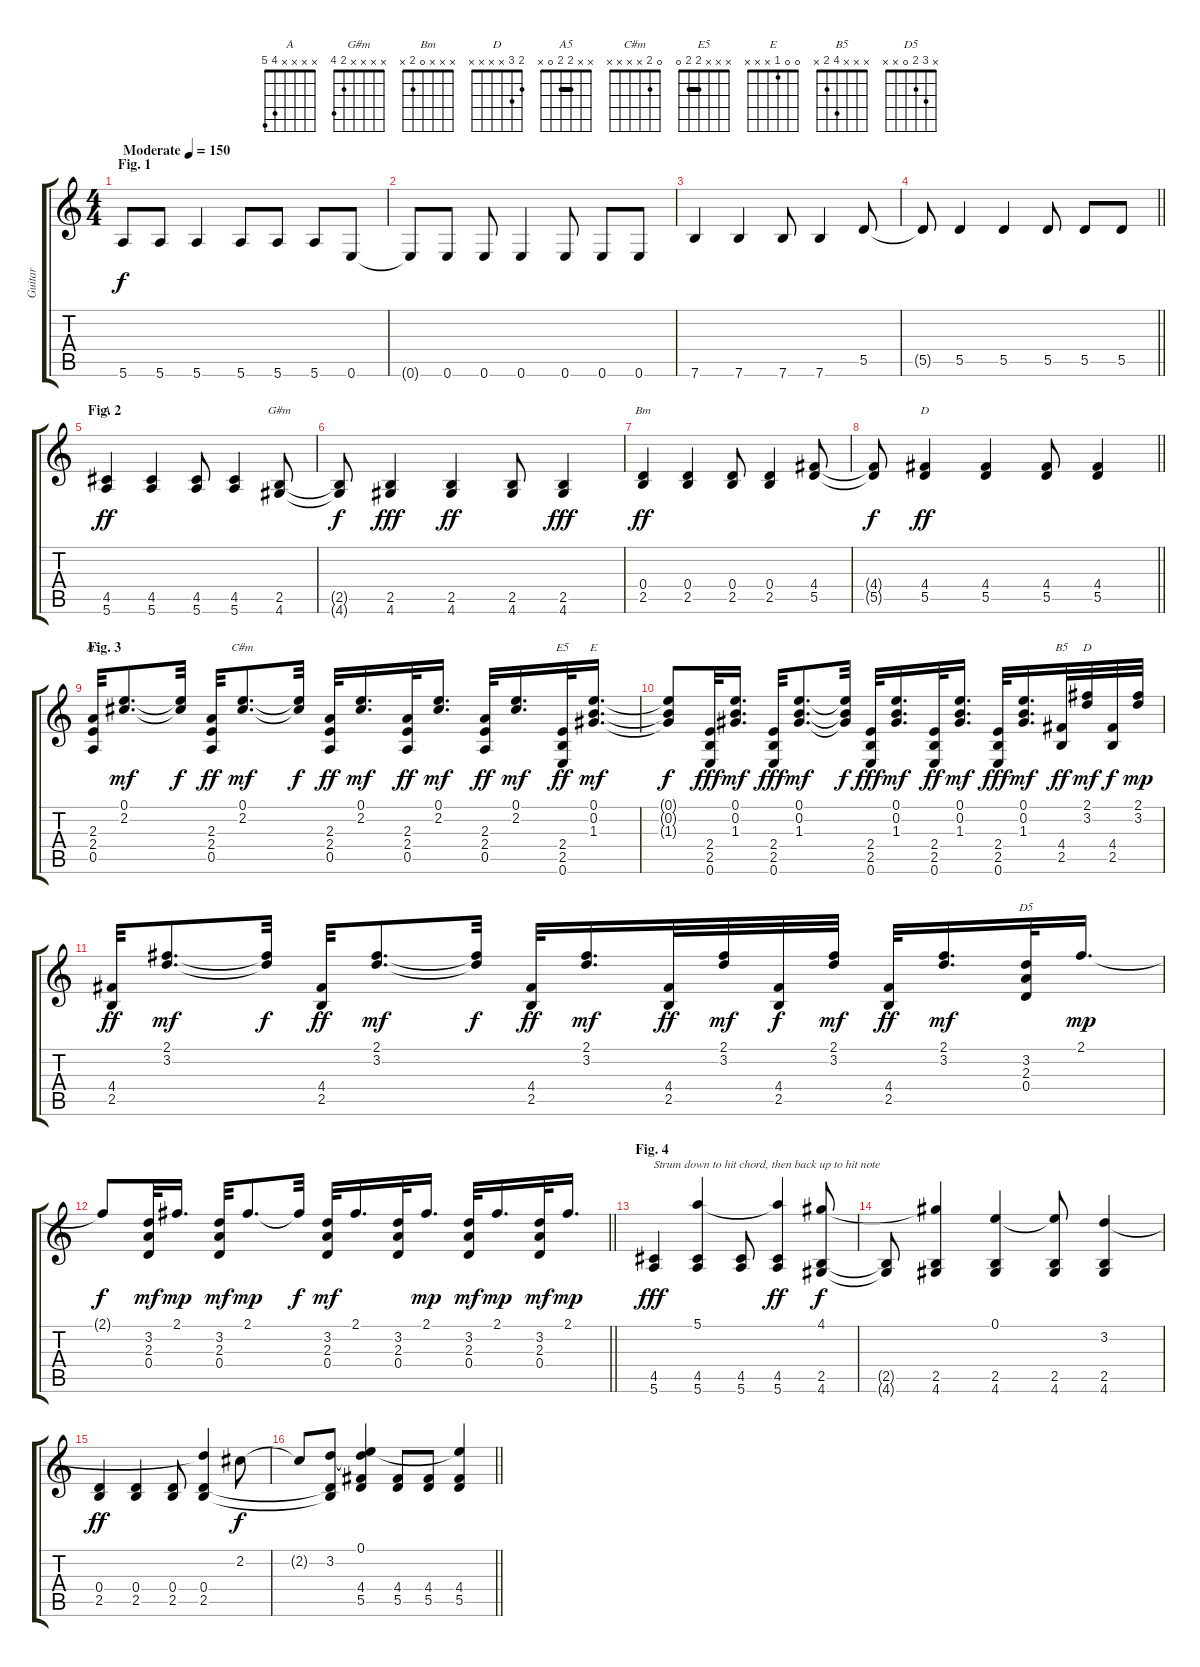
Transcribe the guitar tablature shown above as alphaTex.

\track ("Guitar" "Guitar") {instrument acousticguitarsteel}
\staff {score tabs}
\tuning (E4 B3 G3 D3 A2 E2) {hide}
\chord ("A" x x x x 4 5)
\chord ("G#m" x x x x 2 4)
\chord ("Bm" x x x 0 2 x)
\chord ("D" x x x 4 5 x)
\chord ("A5" x x 2 2 0 x) {barre 2}
\chord ("C#m" 0 2 x x x x)
\chord ("E5" x x x 2 2 0) {barre 2}
\chord ("E" 0 0 1 x x x)
\chord ("B5" x x x 4 2 x)
\chord ("D" 2 3 x x x x)
\chord ("D5" x 3 2 0 x x)
\ts (4 4)
\section ("" "Fig. 1")
\tempo (150 "Moderate")
\clef g2
\ks c
5.6.8{dy f instrument acousticguitarsteel} 5.6.8 5.6.4 5.6.8 5.6.8 5.6.8 0.6.8 |
0.6{t}.8 0.6.8 0.6.8 0.6.4 0.6.8 0.6.8 0.6.8 |
7.6.4 7.6.4 7.6.8 7.6.4 5.5.8 |
\barLineRight lightlight
5.5{t}.8 5.5.4 5.5.4 5.5.8 5.5.8 5.5.8 |
\section ("" "Fig. 2")
(4.5 5.6).4{ch "A" dy ff} (4.5 5.6).4 (4.5 5.6).8 (4.5 5.6).4 (2.5 4.6).8{ch "G#m"} |
(2.5{t} 4.6{t}).8{dy f} (2.5 4.6).4{dy fff} (2.5 4.6).4{dy ff} (2.5 4.6).8 (2.5 4.6).4{dy fff} |
(0.4 2.5).4{ch "Bm" dy ff} (0.4 2.5).4 (0.4 2.5).8 (0.4 2.5).4 (4.4 5.5).8 |
\barLineRight lightlight
(4.4{t} 5.5{t}).8{dy f} (4.4 5.5).4{ch "D" dy ff} (4.4 5.5).4 (4.4 5.5).8 (4.4 5.5).4 |
\section ("" "Fig. 3")
(2.3 2.4 0.5).32{ch "A5"} (0.1 2.2).8{d dy mf} (0.1{t} 2.2{t}).32{dy f} (2.3 2.4 0.5).32{dy ff} (0.1 2.2).8{d ch "C#m" dy mf} (0.1{t} 2.2{t}).32{dy f} (2.3 2.4 0.5).32{dy ff} (0.1 2.2).16{d dy mf} (2.3 2.4 0.5).32{dy ff} (0.1 2.2).16{d dy mf} (2.3 2.4 0.5).32{dy ff} (0.1 2.2).16{d dy mf} (2.4 2.5 0.6).32{ch "E5" dy ff} (0.1 0.2 1.3).16{d ch "E" dy mf} |
(0.1{t} 0.2{t} 1.3{t}).8{dy f} (2.4 2.5 0.6).32{dy fff} (0.1 0.2 1.3).16{d dy mf} (2.4 2.5 0.6).32{dy fff} (0.1 0.2 1.3).8{d dy mf} (0.1{t} 0.2{t} 1.3{t}).32{dy f} (2.4 2.5 0.6).32{dy fff} (0.1 0.2 1.3).16{d dy mf} (2.4 2.5 0.6).32{dy ff} (0.1 0.2 1.3).16{d dy mf} (2.4 2.5 0.6).32{dy fff} (0.1 0.2 1.3).16{d dy mf} (4.4 2.5).32{ch "B5" dy ff} (2.1 3.2).32{ch "D" dy mf} (4.4 2.5).32{dy f} (2.1 3.2).32{dy mp} |
(4.4 2.5).32{dy ff} (2.1 3.2).8{d dy mf} (2.1{t} 3.2{t}).32{dy f} (4.4 2.5).32{dy ff} (2.1 3.2).8{d dy mf} (2.1{t} 3.2{t}).32{dy f} (4.4 2.5).32{dy ff} (2.1 3.2).16{d dy mf} (4.4 2.5).32{dy ff} (2.1 3.2).32{dy mf} (4.4 2.5).32{dy f} (2.1 3.2).32{dy mf} (4.4 2.5).32{dy ff} (2.1 3.2).16{d dy mf} (3.2 2.3 0.4).32{ch "D5"} 2.1.16{d dy mp} |
\barLineRight lightlight
2.1{t}.8{dy f} (3.2 2.3 0.4).32{dy mf} 2.1.16{d dy mp} (3.2 2.3 0.4).32{dy mf} 2.1.8{d dy mp} 2.1{t}.32{dy f} (3.2 2.3 0.4).32{dy mf} 2.1.16{d} (3.2 2.3 0.4).32 2.1.16{d dy mp} (3.2 2.3 0.4).32{dy mf} 2.1.16{d dy mp} (3.2 2.3 0.4).32{dy mf} 2.1.16{d dy mp} |
\section ("" "Fig. 4")
(4.5 5.6).4{txt "Strum down to hit chord, then back up to hit note" dy fff} (5.1 4.5 5.6).4 (4.5 5.6).8 (5.1{t} 4.5 5.6).4{dy ff} (4.1 2.5 4.6).8{dy f} |
(2.5{t} 4.6{t}).8 (4.1{t} 2.5 4.6).4 (0.1 2.5 4.6).4 (0.1{t} 2.5 4.6).8 (3.2 2.5 4.6).4 |
(0.4 2.5).4{dy ff} (0.4 2.5).4 (0.4 2.5).8 (3.2{t} 0.4 2.5).4 2.2.8{dy f} |
\barLineRight lightlight
2.2{t}.8 (3.2 0.4{t} 2.5{t}).8 (0.1 3.2{t} 4.4 5.5).4 (4.4 5.5).8 (4.4 5.5).8 (0.1{t} 4.4 5.5).4
